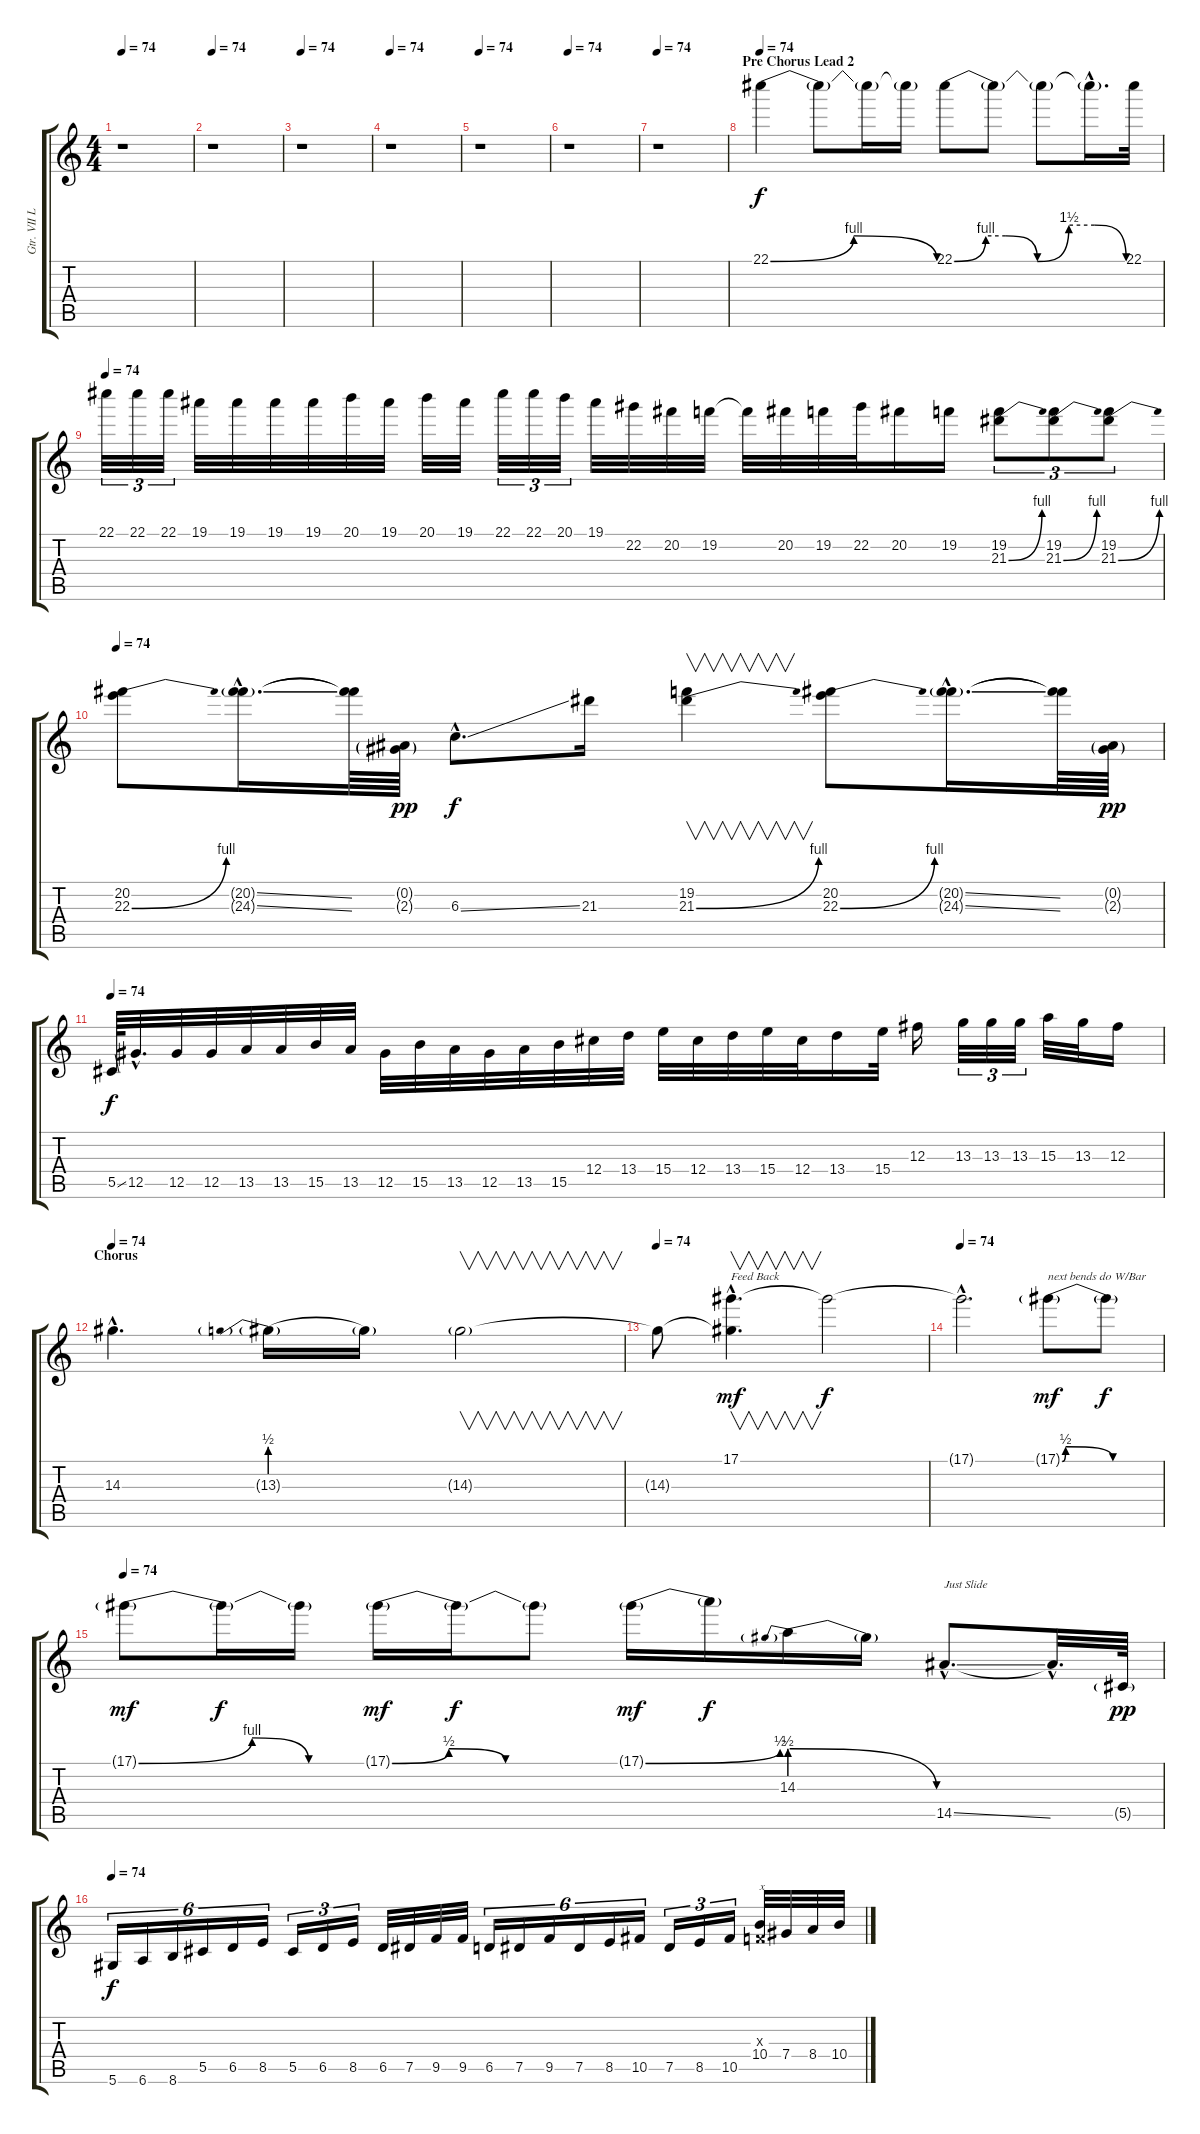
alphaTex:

\track ("Gtr. VII Lead" "Gtr. VII L") {instrument overdrivenguitar}
\staff {score tabs}
\tuning (Eb4 Bb3 Gb3 Db3 Ab2 Eb2) {hide}
\ts (4 4)
\tempo 74
\clef g2
\ks c
r.1{dy pp} |
\tempo 74
r.1 |
\tempo 74
r.1 |
\tempo 74
r.1 |
\tempo 74
r.1 |
\tempo 74
r.1 |
\tempo 74
r.1 |
\section ("" "Pre Chorus Lead 2")
\tempo 74
22.1{be (bendrelease 0 0 30 4 53 4 60 0)}.4{dy f instrument overdrivenguitar} 22.1{t}.8 22.1{t}.16 22.1{t}.16 22.1{be (custom 0 0 11 4 18 4 29 0 40 6 49 6 60 0)}.8 22.1{t}.8 22.1{t}.8 22.1{hac t}.16{d} 22.1.32 |
\tempo 74
22.1.32{tu (3 2)} 22.1.32{tu (3 2)} 22.1.32{tu (3 2)} 19.1.32 19.1.32 19.1.32 19.1.32 20.1.32 19.1.32 20.1.32 19.1.32 22.1.32{tu (3 2)} 22.1.32{tu (3 2)} 20.1.32{tu (3 2)} 19.1.32 22.2.32 20.2.32 19.2.32 19.2{t}.32 20.2.32 19.2.32 22.2.32 20.2.16 19.2.16 (19.2 21.3{be (bend 0 0 60 4)}).8{tu (3 2)} (19.2 21.3{be (bend 0 0 60 4)}).8{tu (3 2)} (19.2 21.3{be (bend 0 0 60 4)}).8{tu (3 2)} |
\tempo 74
(20.2 22.3{be (bend 0 0 60 4)}).8 (20.2{ss g hac} 24.3{ss g hac}).16{d} (20.2{t} 24.3{t}).64 (0.2{g} 2.3{g}).64{dy pp} 6.3{ss hac}.8{d dy f} 21.3.16 (19.2 21.3{be (bend 0 0 60 4)}).4{v} (20.2 22.3{be (bend 0 0 60 4)}).8 (20.2{ss g hac} 24.3{ss g hac}).16{d} (20.2{t} 24.3{t}).64 (0.2{g} 2.3{g}).64{dy pp} |
\tempo 74
5.5{ss}.64{dy f} 12.5{hac}.32{d} 12.5.32 12.5.32 13.5.32 13.5.32 15.5.32 13.5.32 12.5.32 15.5.32 13.5.32 12.5.32 13.5.32 15.5.32 12.4.32 13.4.32 15.4.32 12.4.32 13.4.32 15.4.32 12.4.32 13.4.16 15.4.32 12.3.16 13.3.32{tu (3 2)} 13.3.32{tu (3 2)} 13.3.32{tu (3 2)} 15.3.32 13.3.32 12.3.16 |
\section ("" "Chorus")
\tempo 74
14.3{hac}.4{d} 13.3{be (prebend 0 2 60 2) g}.16 13.3{t}.16 14.3{g}.2{v} |
\tempo 74
14.3{t}.8 (17.1{hac} 14.3{hac t}).4{v d txt "Feed Back" dy mf} 17.1{t}.2{dy f} |
\tempo 74
17.1{hac t}.2{d} 17.1{be (custom 0 0 2 2 30 0 60 0) g}.8{txt "next bends do W/Bar" dy mf} 17.1{t}.8{dy f} |
\tempo 74
17.1{be (custom 0 0 30 4 45 0 60 0) g}.8{dy mf} 17.1{t}.16{dy f} 17.1{t}.16 17.1{be (custom 0 0 15 2 30 0 60 0) g}.16{dy mf} 17.1{t}.16{dy f} 17.1{t}.8 17.1{be (bend 0 0 60 2) g}.16{dy mf} 17.1{t}.16{dy f} 14.3{be (prebendrelease 0 2 60 0)}.16 14.3{t}.16 14.5{ss hac}.8{d txt "Just Slide"} 14.5{hac t}.32{d} 5.5{g}.64{dy pp} |
\tempo 74
5.6.16{tu (6 4) dy f} 6.6.16{tu (6 4)} 8.6.16{tu (6 4)} 5.5.16{tu (6 4)} 6.5.16{tu (6 4)} 8.5.16{tu (6 4)} 5.5.16{tu (3 2)} 6.5.16{tu (3 2)} 8.5.16{tu (3 2)} 6.5.32 7.5.32 9.5.32 9.5.32 6.5.16{tu (6 4)} 7.5.16{tu (6 4)} 9.5.16{tu (6 4)} 7.5.16{tu (6 4)} 8.5.16{tu (6 4)} 10.5.16{tu (6 4)} 7.5.16{tu (3 2)} 8.5.16{tu (3 2)} 10.5.16{tu (3 2)} (-1.3{x} 10.4).32{txt "x"} 7.4.32 8.4.32 10.4.32
